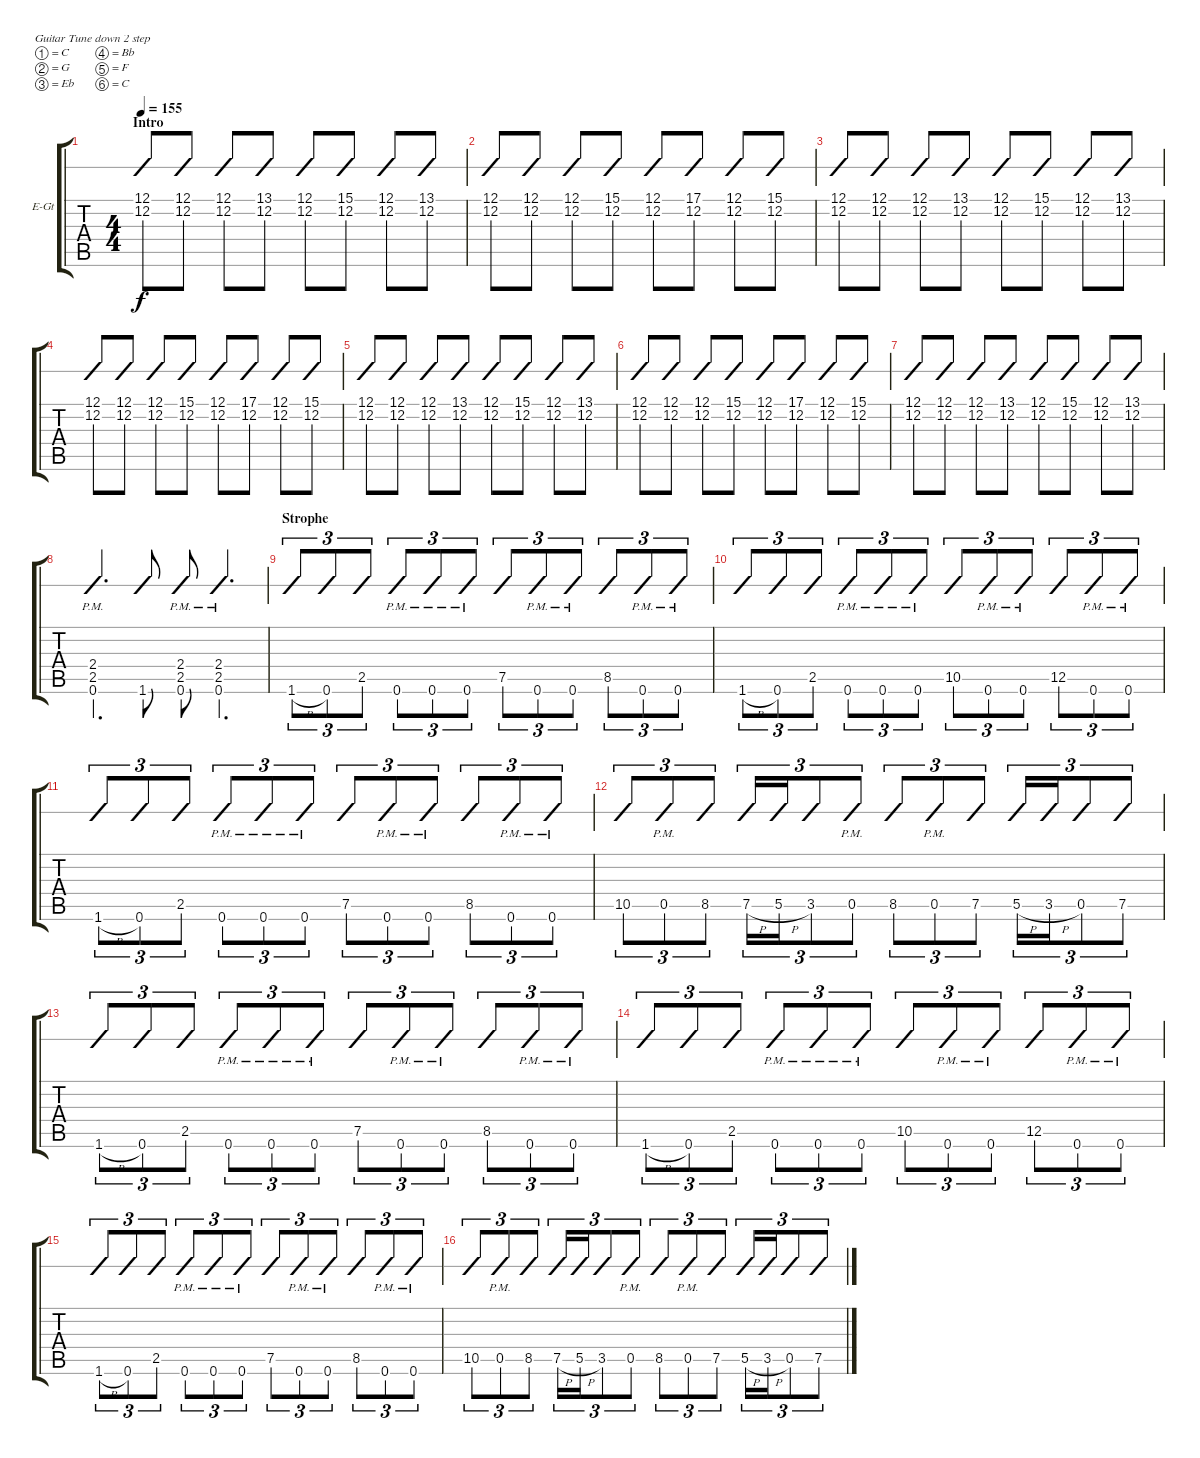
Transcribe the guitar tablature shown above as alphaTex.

\defaultSystemsLayout 4
\bracketExtendMode groupsimilarinstruments
\firstSystemTrackNameOrientation horizontal
\otherSystemsTrackNameOrientation horizontal
\track ("Electric Guitar" "E-Gt") {instrument distortionguitar}
\staff {tabs slash}
\tuning (C4 G3 Eb3 Bb2 F2 C2)
\ts (4 4)
\section ("" "Intro")
\tempo 155
\clef g2
\ks c
(12.1 12.2).8{dy f instrument distortionguitar} (12.1 12.2).8 (12.1 12.2).8 (13.1 12.2).8 (12.1 12.2).8 (15.1 12.2).8 (12.1 12.2).8 (13.1 12.2).8 |
(12.1 12.2).8 (12.1 12.2).8 (12.1 12.2).8 (15.1 12.2).8 (12.1 12.2).8 (17.1 12.2).8 (12.1 12.2).8 (15.1 12.2).8 |
(12.1 12.2).8 (12.1 12.2).8 (12.1 12.2).8 (13.1 12.2).8 (12.1 12.2).8 (15.1 12.2).8 (12.1 12.2).8 (13.1 12.2).8 |
(12.1 12.2).8 (12.1 12.2).8 (12.1 12.2).8 (15.1 12.2).8 (12.1 12.2).8 (17.1 12.2).8 (12.1 12.2).8 (15.1 12.2).8 |
(12.1 12.2).8 (12.1 12.2).8 (12.1 12.2).8 (13.1 12.2).8 (12.1 12.2).8 (15.1 12.2).8 (12.1 12.2).8 (13.1 12.2).8 |
(12.1 12.2).8 (12.1 12.2).8 (12.1 12.2).8 (15.1 12.2).8 (12.1 12.2).8 (17.1 12.2).8 (12.1 12.2).8 (15.1 12.2).8 |
(12.1 12.2).8 (12.1 12.2).8 (12.1 12.2).8 (13.1 12.2).8 (12.1 12.2).8 (15.1 12.2).8 (12.1 12.2).8 (13.1 12.2).8 |
(0.6{pm} 2.5{pm} 2.4{pm}).4{d} 1.6.8 (0.6{pm} 2.5{pm} 2.4{pm}).8 (0.6{pm} 2.5{pm} 2.4{pm}).4{d} |
\section ("" "Strophe")
1.6{h}.8{tu (3 2)} 0.6.8{tu (3 2)} 2.5.8{tu (3 2)} 0.6{pm}.8{tu (3 2)} 0.6{pm}.8{tu (3 2)} 0.6{pm}.8{tu (3 2)} 7.5.8{tu (3 2)} 0.6{pm}.8{tu (3 2)} 0.6{pm}.8{tu (3 2)} 8.5.8{tu (3 2)} 0.6{pm}.8{tu (3 2)} 0.6{pm}.8{tu (3 2)} |
1.6{h}.8{tu (3 2)} 0.6.8{tu (3 2)} 2.5.8{tu (3 2)} 0.6{pm}.8{tu (3 2)} 0.6{pm}.8{tu (3 2)} 0.6{pm}.8{tu (3 2)} 10.5.8{tu (3 2)} 0.6{pm}.8{tu (3 2)} 0.6{pm}.8{tu (3 2)} 12.5.8{tu (3 2)} 0.6{pm}.8{tu (3 2)} 0.6{pm}.8{tu (3 2)} |
1.6{h}.8{tu (3 2)} 0.6.8{tu (3 2)} 2.5.8{tu (3 2)} 0.6{pm}.8{tu (3 2)} 0.6{pm}.8{tu (3 2)} 0.6{pm}.8{tu (3 2)} 7.5.8{tu (3 2)} 0.6{pm}.8{tu (3 2)} 0.6{pm}.8{tu (3 2)} 8.5.8{tu (3 2)} 0.6{pm}.8{tu (3 2)} 0.6{pm}.8{tu (3 2)} |
10.5.8{tu (3 2)} 0.5{pm}.8{tu (3 2)} 8.5.8{tu (3 2)} 7.5{h}.16{tu (3 2)} 5.5{h}.16{tu (3 2)} 3.5.8{tu (3 2)} 0.5{pm}.8{tu (3 2)} 8.5.8{tu (3 2)} 0.5{pm}.8{tu (3 2)} 7.5.8{tu (3 2)} 5.5{h}.16{tu (3 2)} 3.5{h}.16{tu (3 2)} 0.5.8{tu (3 2)} 7.5.8{tu (3 2)} |
1.6{h}.8{tu (3 2)} 0.6.8{tu (3 2)} 2.5.8{tu (3 2)} 0.6{pm}.8{tu (3 2)} 0.6{pm}.8{tu (3 2)} 0.6{pm}.8{tu (3 2)} 7.5.8{tu (3 2)} 0.6{pm}.8{tu (3 2)} 0.6{pm}.8{tu (3 2)} 8.5.8{tu (3 2)} 0.6{pm}.8{tu (3 2)} 0.6{pm}.8{tu (3 2)} |
1.6{h}.8{tu (3 2)} 0.6.8{tu (3 2)} 2.5.8{tu (3 2)} 0.6{pm}.8{tu (3 2)} 0.6{pm}.8{tu (3 2)} 0.6{pm}.8{tu (3 2)} 10.5.8{tu (3 2)} 0.6{pm}.8{tu (3 2)} 0.6{pm}.8{tu (3 2)} 12.5.8{tu (3 2)} 0.6{pm}.8{tu (3 2)} 0.6{pm}.8{tu (3 2)} |
1.6{h}.8{tu (3 2)} 0.6.8{tu (3 2)} 2.5.8{tu (3 2)} 0.6{pm}.8{tu (3 2)} 0.6{pm}.8{tu (3 2)} 0.6{pm}.8{tu (3 2)} 7.5.8{tu (3 2)} 0.6{pm}.8{tu (3 2)} 0.6{pm}.8{tu (3 2)} 8.5.8{tu (3 2)} 0.6{pm}.8{tu (3 2)} 0.6{pm}.8{tu (3 2)} |
10.5.8{tu (3 2)} 0.5{pm}.8{tu (3 2)} 8.5.8{tu (3 2)} 7.5{h}.16{tu (3 2)} 5.5{h}.16{tu (3 2)} 3.5.8{tu (3 2)} 0.5{pm}.8{tu (3 2)} 8.5.8{tu (3 2)} 0.5{pm}.8{tu (3 2)} 7.5.8{tu (3 2)} 5.5{h}.16{tu (3 2)} 3.5{h}.16{tu (3 2)} 0.5.8{tu (3 2)} 7.5.8{tu (3 2)}
